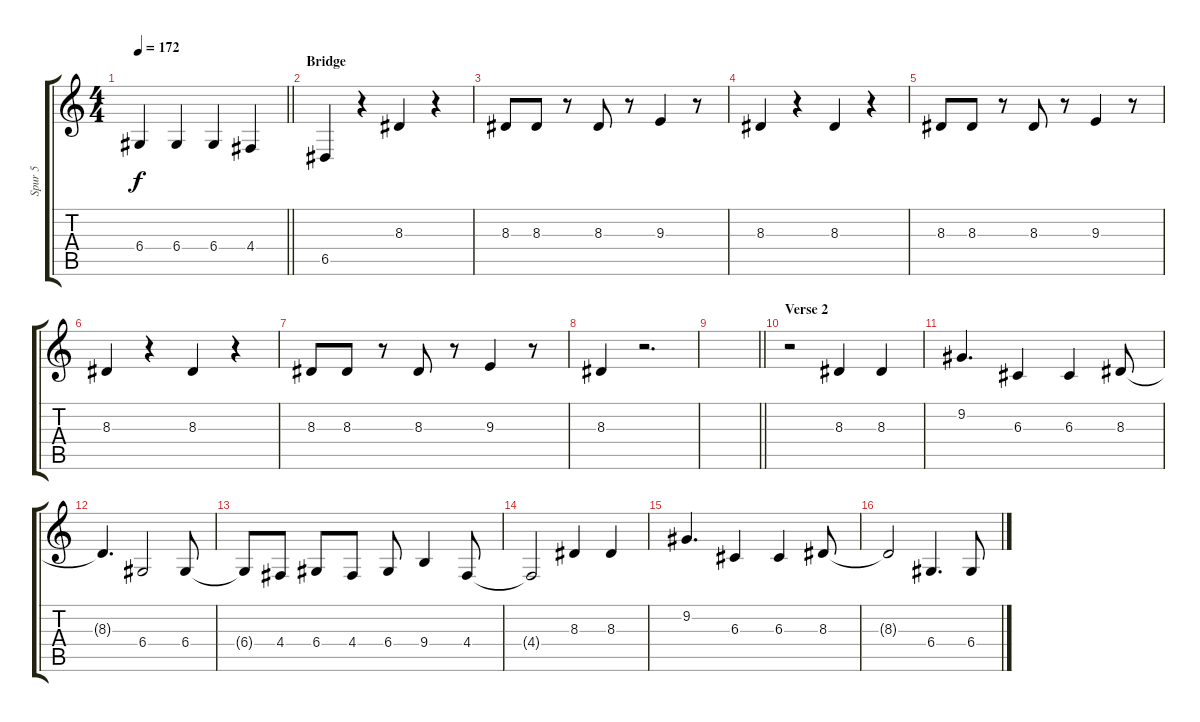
\track ("Spur 5" "Spur 5") {instrument trumpet}
\staff {score tabs}
\tuning (E4 B3 G3 D3 A2 E2) {hide}
\ts (4 4)
\tempo 172
\clef g2
\barLineRight lightlight
\ks c
6.4.4{dy f} 6.4.4 6.4.4 4.4.4 |
\section ("" "Bridge")
6.5.4 r.4 8.3.4 r.4 |
8.3.8 8.3.8 r.8 8.3.8 r.8 9.3.4 r.8 |
8.3.4 r.4 8.3.4 r.4 |
8.3.8 8.3.8 r.8 8.3.8 r.8 9.3.4 r.8 |
8.3.4 r.4 8.3.4 r.4 |
8.3.8 8.3.8 r.8 8.3.8 r.8 9.3.4 r.8 |
8.3.4 r.2{d} |
\barLineRight lightlight
|
\section ("" "Verse 2")
r.2 8.3.4 8.3.4 |
9.2.4{d} 6.3.4 6.3.4 8.3.8 |
8.3{t}.4{d} 6.4.2 6.4.8 |
6.4{t}.8 4.4.8 6.4.8 4.4.8 6.4.8 9.4.4 4.4.8 |
4.4{t}.2 8.3.4 8.3.4 |
9.2.4{d} 6.3.4 6.3.4 8.3.8 |
8.3{t}.2 6.4.4{d} 6.4.8
